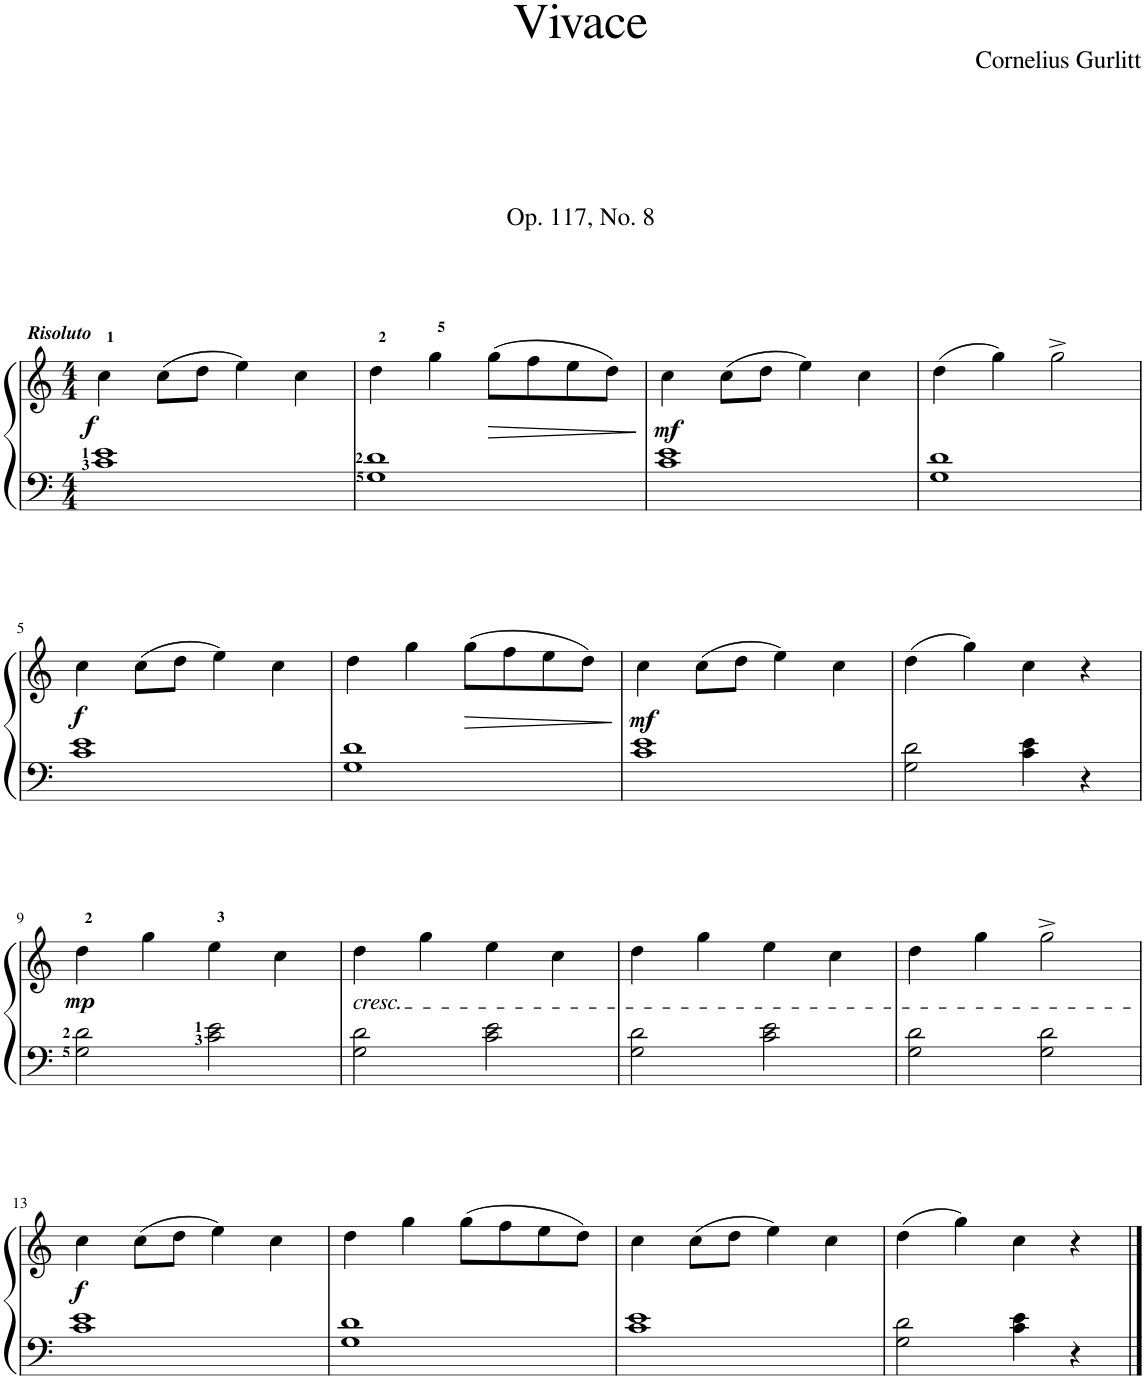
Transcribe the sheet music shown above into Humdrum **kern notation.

**kern	**kern	**dynam
*part1	*part1	*part1
*staff2	*staff1	*staff1/2
*I"Piano	*	*
*I'Pno.	*	*
*clefF4	*clefG2	*
*k[]	*k[]	*
*M4/4	*M4/4	*
=1	=1	=1
!	!LO:TX:a:Bi:t=Risoluto	!
!	!	!LO:DY:b
1c 1e	4cc\	f
.	(8cc\L	.
.	8dd\J	.
.	4ee\)	.
.	4cc\	.
=2	=2	=2
1G 1d	4dd\	.
.	4gg\	.
!	!	!LO:HP:b
.	(8gg\L	>
.	8ff\	.
.	8ee\	.
.	8dd\J)	.
.	.	]
=3	=3	=3
!	!	!LO:DY:b
1c 1e	4cc\	mf
.	(8cc\L	.
.	8dd\J	.
.	4ee\)	.
.	4cc\	.
=4	=4	=4
1G 1d	(4dd\	.
.	4gg\)	.
.	2gg^\	.
!!LO:LB:g=z
=5	=5	=5
!	!	!LO:DY:b
1c 1e	4cc\	f
.	(8cc\L	.
.	8dd\J	.
.	4ee\)	.
.	4cc\	.
=6	=6	=6
1G 1d	4dd\	.
.	4gg\	.
!	!	!LO:HP:b
.	(8gg\L	>
.	8ff\	.
.	8ee\	.
.	8dd\J)	.
.	.	]
=7	=7	=7
!	!	!LO:DY:b
1c 1e	4cc\	mf
.	(8cc\L	.
.	8dd\J	.
.	4ee\)	.
.	4cc\	.
=8	=8	=8
2G\ 2d\	(4dd\	.
.	4gg\)	.
4c\ 4e\	4cc\	.
4r	4r	.
!!LO:LB:g=z
=9	=9	=9
!	!	!LO:DY:b
2G\ 2d\	4dd\	mp
.	4gg\	.
2c\ 2e\	4ee\	.
.	4cc\	.
=10	=10	=10
!	!LO:TX:b:i:t=cresc.	!
2G\ 2d\	4dd\	.
.	4gg\	.
2c\ 2e\	4ee\	.
.	4cc\	.
=11	=11	=11
2G\ 2d\	4dd\	.
.	4gg\	.
2c\ 2e\	4ee\	.
.	4cc\	.
=12	=12	=12
2G\ 2d\	4dd\	.
.	4gg\	.
2G\ 2d\	2gg^\	.
!!LO:LB:g=z
=13	=13	=13
!	!	!LO:DY:b
1c 1e	4cc\	f
.	(8cc\L	.
.	8dd\J	.
.	4ee\)	.
.	4cc\	.
=14	=14	=14
1G 1d	4dd\	.
.	4gg\	.
.	(8gg\L	.
.	8ff\	.
.	8ee\	.
.	8dd\J)	.
=15	=15	=15
1c 1e	4cc\	.
.	(8cc\L	.
.	8dd\J	.
.	4ee\)	.
.	4cc\	.
=16	=16	=16
2G\ 2d\	(4dd\	.
.	4gg\)	.
4c\ 4e\	4cc\	.
4r	4r	.
==	==	==
*-	*-	*-
